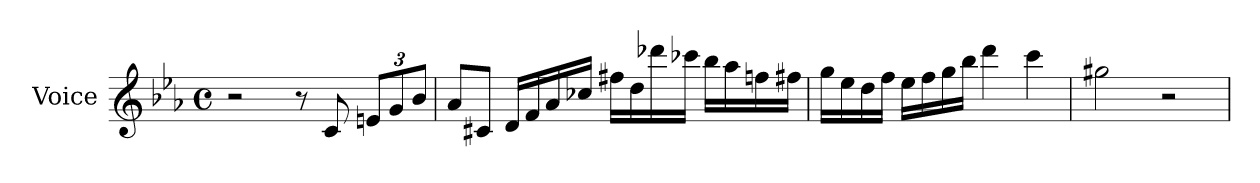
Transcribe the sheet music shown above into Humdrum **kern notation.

**kern
*part1
*staff1
*I"Voice
*I'Voice
*clefG2
*k[b-e-a-]
*M4/4
*met(c)
=1
2rcc
8r
8c/
12en/L
12g/
12b-/J
=2
8a-/L
8c#X/J
16d/LL
16f/
16a-/
16cc-X/JJ
16ff#X\LL
16dd\
16ddd-X\
16ccc-X\JJ
16bb-\LL
16aa-\
16ffn\
16ff#X\JJ
=3
16gg\LL
16ee-\
16dd\
16ff\JJ
16ee-\LL
16ff\
16gg\
16bb-\JJ
4ddd\
4ccc\
=4
2gg#X\
2rcc
=
*-
